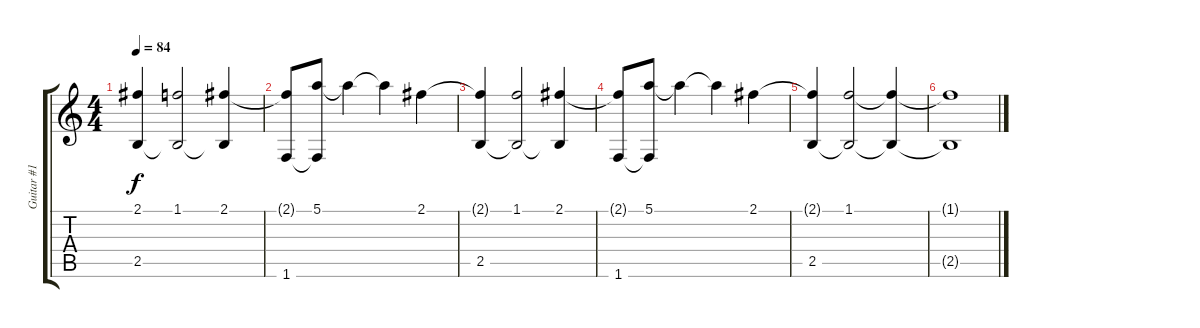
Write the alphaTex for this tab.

\track ("Guitar #1 (clean)" "Guitar #1 ") {instrument electricguitarclean}
\staff {score tabs}
\tuning (E4 B3 G3 D3 A2 E2) {hide}
\ts (4 4)
\tempo 84
\clef g2
\ks c
(2.1{t} 2.5).4{dy f} (1.1 2.5{t}).2 (2.1 2.5{t}).4 |
(2.1{t} 1.6).8 (5.1 1.6{t}).8 5.1{t}.4 5.1{t}.4 2.1.4 |
(2.1{t} 2.5).4 (1.1 2.5{t}).2 (2.1 2.5{t}).4 |
(2.1{t} 1.6).8 (5.1 1.6{t}).8 5.1{t}.4 5.1{t}.4 2.1.4 |
(2.1{t} 2.5).4 (1.1 2.5{t}).2 (1.1{t} 2.5{t}).4 |
(1.1{t} 2.5{t}).1
